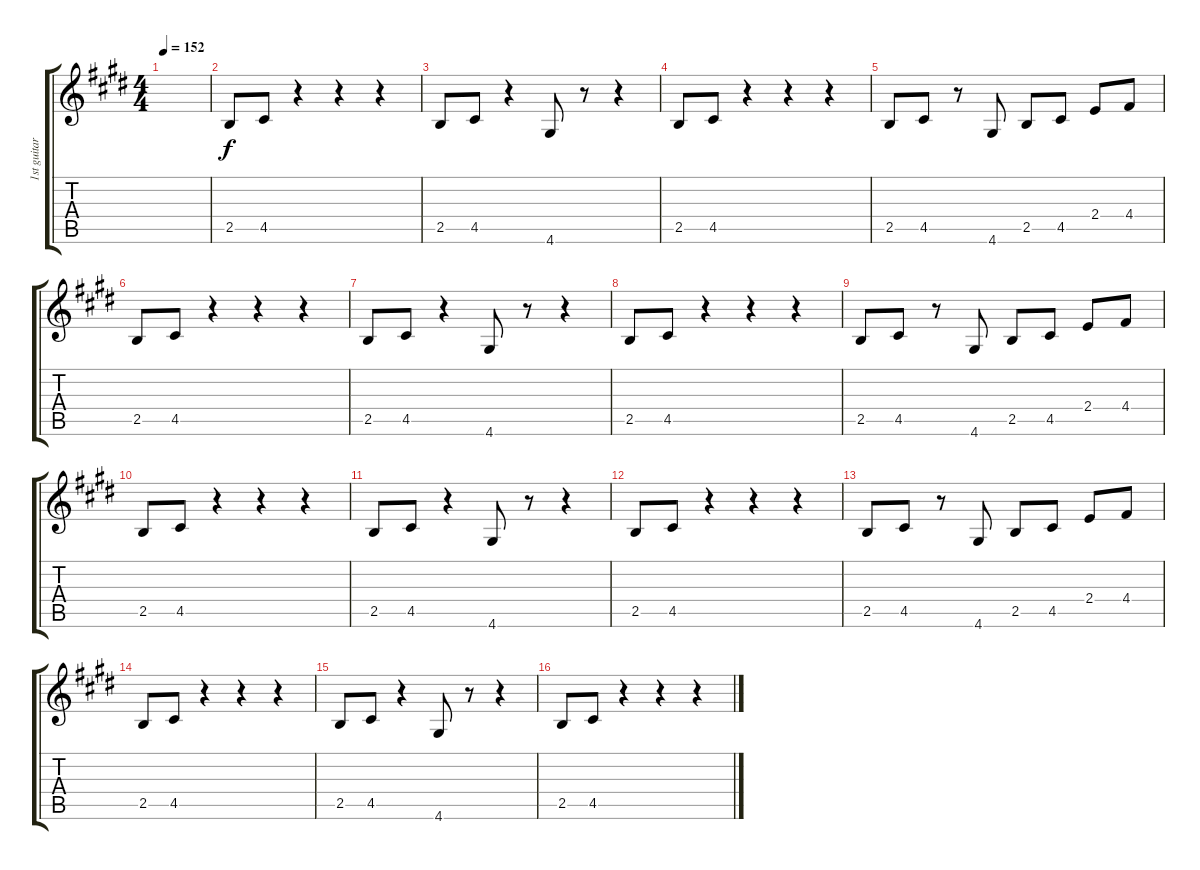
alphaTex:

\track ("1st guitar" "1st guitar") {instrument distortionguitar}
\staff {score tabs}
\tuning (E4 B3 G3 D3 A2 E2) {hide}
\ts (4 4)
\tempo 152
\clef g2
\ks c#minor
|
2.5.8 4.5.8 r.4 r.4 r.4 |
2.5.8 4.5.8 r.4 4.6.8 r.8 r.4 |
2.5.8 4.5.8 r.4 r.4 r.4 |
2.5.8 4.5.8 r.8 4.6.8 2.5.8 4.5.8 2.4.8 4.4.8 |
2.5.8 4.5.8 r.4 r.4 r.4 |
2.5.8 4.5.8 r.4 4.6.8 r.8 r.4 |
2.5.8 4.5.8 r.4 r.4 r.4 |
2.5.8 4.5.8 r.8 4.6.8 2.5.8 4.5.8 2.4.8 4.4.8 |
2.5.8 4.5.8 r.4 r.4 r.4 |
2.5.8 4.5.8 r.4 4.6.8 r.8 r.4 |
2.5.8 4.5.8 r.4 r.4 r.4 |
2.5.8 4.5.8 r.8 4.6.8 2.5.8 4.5.8 2.4.8 4.4.8 |
2.5.8 4.5.8 r.4 r.4 r.4 |
2.5.8 4.5.8 r.4 4.6.8 r.8 r.4 |
2.5.8 4.5.8 r.4 r.4 r.4
